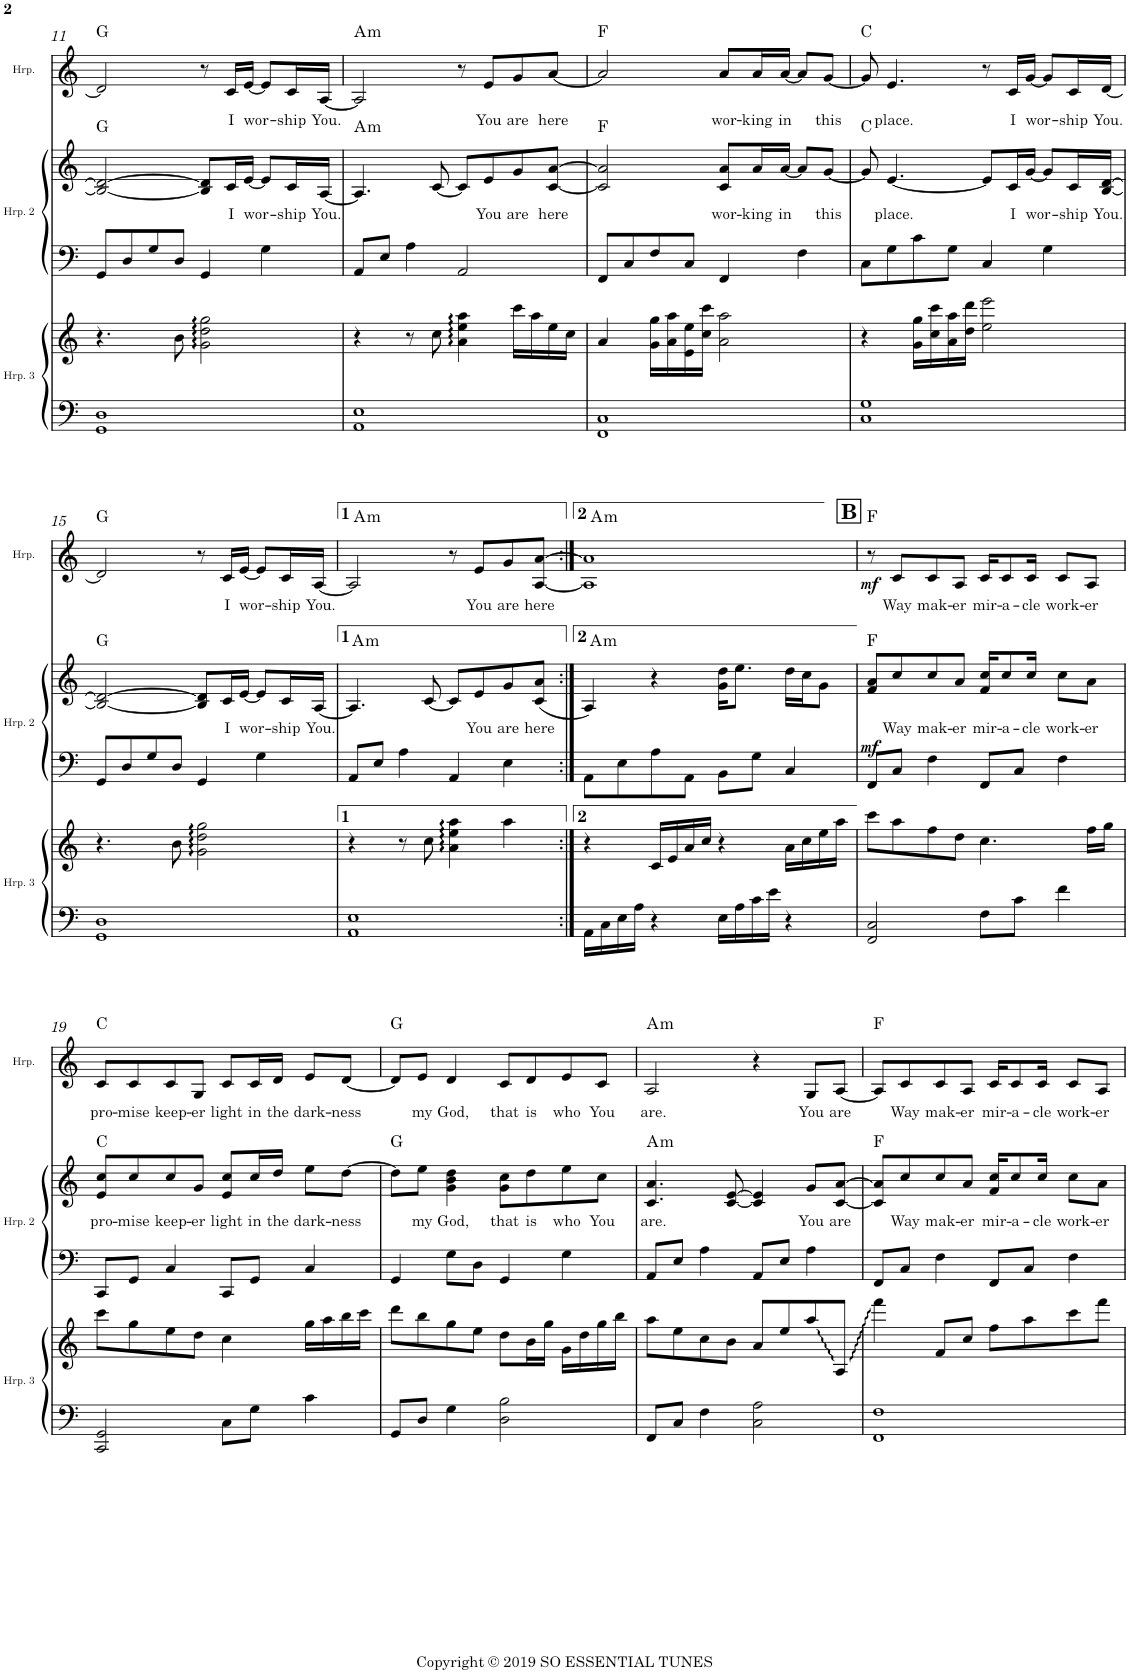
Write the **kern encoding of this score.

**kern	**kern	**kern	**kern	**text	**dynam	**harte	**kern	**text	**dynam	**harte
*part3	*part3	*part2	*part2	*part2	*part2	*part2	*part1	*part1	*part1	*part1
*staff5	*staff4	*staff3	*staff2	*staff2	*staff2/3	*	*staff1	*staff1	*staff1	*
*I"Harp 3	*	*I"Harp 2	*	*	*	*	*I"Harp 1	*	*	*
*I'Hrp. 3	*	*I'Hrp. 2	*	*	*	*	*I'Hrp.	*	*	*
!!LO:PB:g=z
*clefF4	*clefG2	*clefF4	*clefG2	*	*	*	*clefG2	*	*	*
*k[]	*k[]	*k[]	*k[]	*	*	*	*k[]	*	*	*
*M4/4	*M4/4	*M4/4	*M4/4	*	*	*	*M4/4	*	*	*
=11	=11	=11	=11	=11	=11	=11	=11	=11	=11	=11
1GG 1D	4.r	8GG/L	2B/_ 2d/_	.	.	G:maj	2d/]	.	.	G:maj
.	.	8D/	.	.	.	.	.	.	.	.
.	.	8G/	.	.	.	.	.	.	.	.
.	8b\	8D/J	.	.	.	.	.	.	.	.
.	2g\:: 2dd\:: 2gg\::	4GG/	8B/] 8d/]L	.	.	.	8r	.	.	.
!	!	!	!	!LO:LY:b	!	!	!	!LO:LY:b	!	!
.	.	.	16c/L	I	.	.	16c/LL	I	.	.
!	!	!	!	!LO:LY:b	!	!	!	!LO:LY:b	!	!
.	.	.	[16e/JJ	wor-	.	.	[16e/JJ	wor-	.	.
.	.	4G\	8e/L]	.	.	.	8e/L]	.	.	.
!	!	!	!	!LO:LY:b	!	!	!	!LO:LY:b	!	!
.	.	.	16c/L	-ship	.	.	16c/L	-ship	.	.
!	!	!	!	!LO:LY:b	!	!	!	!LO:LY:b	!	!
.	.	.	[16A/JJ	You.	.	.	[16A/JJ	You.	.	.
=12	=12	=12	=12	=12	=12	=12	=12	=12	=12	=12
!	!	!	!	!	!	!LO:H:kt=m	!	!	!	!LO:H:kt=m
1AA 1E	4r	8AA/L	4.A/]	.	.	A:min	2A/]	.	.	A:min
.	.	8E/J	.	.	.	.	.	.	.	.
.	8r	4A\	.	.	.	.	.	.	.	.
.	8cc\	.	[8c/	.	.	.	.	.	.	.
.	4a\:: 4ee\:: 4aa\::	2AA/	8c/L]	.	.	.	8r	.	.	.
!	!	!	!	!LO:LY:b	!	!	!	!LO:LY:b	!	!
.	.	.	8e/	You	.	.	8e/L	You	.	.
!	!	!	!	!LO:LY:b	!	!	!	!LO:LY:b	!	!
.	16ccc\LL	.	8g/	are	.	.	8g/	are	.	.
.	16aa\	.	.	.	.	.	.	.	.	.
!	!	!	!	!LO:LY:b	!	!	!	!LO:LY:b	!	!
.	16ee\	.	[8c/ [8a/J	here	.	.	[8a/J	here	.	.
.	16cc\JJ	.	.	.	.	.	.	.	.	.
=13	=13	=13	=13	=13	=13	=13	=13	=13	=13	=13
1FF 1C	4a/	8FF/L	2c/] 2a/]	.	.	F:maj	2a/]	.	.	F:maj
.	.	8C/	.	.	.	.	.	.	.	.
.	16g\ 16gg\LL	8F/	.	.	.	.	.	.	.	.
.	16a\ 16aa\	.	.	.	.	.	.	.	.	.
.	16e\ 16ee\	8C/J	.	.	.	.	.	.	.	.
.	16cc\ 16ccc\JJ	.	.	.	.	.	.	.	.	.
!	!	!	!	!LO:LY:b	!	!	!	!LO:LY:b	!	!
.	2a\ 2aa\	4FF/	8c/ 8a/L	wor-	.	.	8a/L	wor-	.	.
!	!	!	!	!LO:LY:b	!	!	!	!LO:LY:b	!	!
.	.	.	16a/L	-king	.	.	16a/L	-king	.	.
!	!	!	!	!LO:LY:b	!	!	!	!LO:LY:b	!	!
.	.	.	[16a/JJ	in	.	.	[16a/JJ	in	.	.
.	.	4F\	8a/L]	.	.	.	8a/L]	.	.	.
!	!	!	!	!LO:LY:b	!	!	!	!LO:LY:b	!	!
.	.	.	[8g/J	this	.	.	[8g/J	this	.	.
=14	=14	=14	=14	=14	=14	=14	=14	=14	=14	=14
1C 1G	4r	8C\L	8g/]	.	.	C:maj	8g/]	.	.	C:maj
!	!	!	!	!LO:LY:b	!	!	!	!LO:LY:b	!	!
.	.	8G\	[4.e/	place.	.	.	4.e/	place.	.	.
.	16g\ 16gg\LL	8c\	.	.	.	.	.	.	.	.
.	16cc\ 16ccc\	.	.	.	.	.	.	.	.	.
.	16a\ 16aa\	8G\J	.	.	.	.	.	.	.	.
.	16dd\ 16ddd\JJ	.	.	.	.	.	.	.	.	.
.	2ee\ 2eee\	4C/	8e/L]	.	.	.	8r	.	.	.
!	!	!	!	!LO:LY:b	!	!	!	!LO:LY:b	!	!
.	.	.	16c/L	I	.	.	16c/LL	I	.	.
!	!	!	!	!LO:LY:b	!	!	!	!LO:LY:b	!	!
.	.	.	[16g/JJ	wor-	.	.	[16g/JJ	wor-	.	.
.	.	4G\	8g/L]	.	.	.	8g/L]	.	.	.
!	!	!	!	!LO:LY:b	!	!	!	!LO:LY:b	!	!
.	.	.	16c/L	-ship	.	.	16c/L	-ship	.	.
!	!	!	!	!LO:LY:b	!	!	!	!LO:LY:b	!	!
.	.	.	[16B/ [16d/JJ	You.	.	.	[16d/JJ	You.	.	.
!!LO:LB:g=z
=15	=15	=15	=15	=15	=15	=15	=15	=15	=15	=15
1GG 1D	4.r	8GG/L	2B/_ 2d/_	.	.	G:maj	2d/]	.	.	G:maj
.	.	8D/	.	.	.	.	.	.	.	.
.	.	8G/	.	.	.	.	.	.	.	.
.	8b\	8D/J	.	.	.	.	.	.	.	.
.	2g\:: 2dd\:: 2gg\::	4GG/	8B/] 8d/]L	.	.	.	8r	.	.	.
!	!	!	!	!LO:LY:b	!	!	!	!LO:LY:b	!	!
.	.	.	16c/L	I	.	.	16c/LL	I	.	.
!	!	!	!	!LO:LY:b	!	!	!	!LO:LY:b	!	!
.	.	.	[16e/JJ	wor-	.	.	[16e/JJ	wor-	.	.
.	.	4G\	8e/L]	.	.	.	8e/L]	.	.	.
!	!	!	!	!LO:LY:b	!	!	!	!LO:LY:b	!	!
.	.	.	16c/L	-ship	.	.	16c/L	-ship	.	.
!	!	!	!	!LO:LY:b	!	!	!	!LO:LY:b	!	!
.	.	.	[16A/JJ	You.	.	.	[16A/JJ	You.	.	.
=16	=16	=16	=16	=16	=16	=16	=16	=16	=16	=16
!	!	!	!	!	!	!LO:H:kt=m	!	!	!	!LO:H:kt=m
1AA 1E	4r	8AA/L	4.A/]	.	.	A:min	2A/]	.	.	A:min
.	.	8E/J	.	.	.	.	.	.	.	.
.	8r	4A\	.	.	.	.	.	.	.	.
.	8cc\	.	[8c/	.	.	.	.	.	.	.
.	4a\:: 4ee\:: 4aa\::	4AA/	8c/L]	.	.	.	8r	.	.	.
!	!	!	!	!LO:LY:b	!	!	!	!LO:LY:b	!	!
.	.	.	8e/	You	.	.	8e/L	You	.	.
!	!	!	!	!LO:LY:b	!	!	!	!LO:LY:b	!	!
.	4aa\	4E\	8g/	are	.	.	8g/	are	.	.
!	!	!	!	!LO:LY:b	!	!	!	!LO:LY:b	!	!
.	.	.	(<8c/ 8a/J	here	.	.	[8A/ [8a/J	here	.	.
=17:|!	=17:|!	=17:|!	=17:|!	=17:|!	=17:|!	=17:|!	=17:|!	=17:|!	=17:|!	=17:|!
!	!	!	!	!	!	!LO:H:kt=m	!	!	!	!LO:H:kt=m
16AA\LL	4r	8AA\L	4A/)	.	.	A:min	1A] 1a]	.	.	A:min
16C\	.	.	.	.	.	.	.	.	.	.
16E\	.	8E\	.	.	.	.	.	.	.	.
16A\JJ	.	.	.	.	.	.	.	.	.	.
4r	16c/LL	8A\	4r	.	.	.	.	.	.	.
.	16e/	.	.	.	.	.	.	.	.	.
.	16a/	8AA\J	.	.	.	.	.	.	.	.
.	16cc/JJ	.	.	.	.	.	.	.	.	.
16E\LL	4r	8BB\L	16g\ 16dd\KL	.	.	.	.	.	.	.
16A\	.	.	8.ee\J	.	.	.	.	.	.	.
16c\	.	8G\J	.	.	.	.	.	.	.	.
16e\JJ	.	.	.	.	.	.	.	.	.	.
4r	16a\LL	4C/	16dd\LL	.	.	.	.	.	.	.
.	16cc\	.	16cc\J	.	.	.	.	.	.	.
.	16ee\	.	8g\J	.	.	.	.	.	.	.
.	16aa\JJ	.	.	.	.	.	.	.	.	.
!!LO:REH:place=s1:a:B:cj:fs=14:t=B
=18	=18	=18	=18	=18	=18	=18	=18	=18	=18	=18
!	!	!	!	!	!LO:DY:b	!	!	!	!LO:DY:b	!
2FF/ 2C/	8ccc\L	8FF/L	8f/ 8a/L	.	mf	F:maj	8r	.	mf	F:maj
!	!	!	!	!LO:LY:b	!	!	!	!LO:LY:b	!	!
.	8aa\	8C/J	8cc/	Way	.	.	8c/L	Way	.	.
!	!	!	!	!LO:LY:b	!	!	!	!LO:LY:b	!	!
.	8ff\	4F\	8cc/	mak-	.	.	8c/	mak-	.	.
!	!	!	!	!LO:LY:b	!	!	!	!LO:LY:b	!	!
.	8dd\J	.	8a/J	-er	.	.	8A/J	-er	.	.
!	!	!	!	!LO:LY:b	!	!	!	!LO:LY:b	!	!
8F\L	4.cc\	8FF/L	16f/ 16cc/KL	mir-	.	.	16c/KL	mir-	.	.
!	!	!	!	!LO:LY:b	!	!	!	!LO:LY:b	!	!
.	.	.	8cc/	-a-	.	.	8c/	-a-	.	.
8c\J	.	8C/J	.	.	.	.	.	.	.	.
!	!	!	!	!LO:LY:b	!	!	!	!LO:LY:b	!	!
.	.	.	16cc/Jk	-cle	.	.	16c/Jk	-cle	.	.
!	!	!	!	!LO:LY:b	!	!	!	!LO:LY:b	!	!
4f\	.	4F\	8cc\L	work-	.	.	8c/L	work-	.	.
!	!	!	!	!LO:LY:b	!	!	!	!LO:LY:b	!	!
.	16ff\LL	.	8a\J	-er	.	.	8A/J	-er	.	.
.	16gg\JJ	.	.	.	.	.	.	.	.	.
!!LO:LB:g=z
=19	=19	=19	=19	=19	=19	=19	=19	=19	=19	=19
!	!	!	!	!LO:LY:b	!	!	!	!LO:LY:b	!	!
2CC/ 2GG/	8ccc\L	8CC/L	8e/ 8cc/L	pro-	.	C:maj	8c/L	pro-	.	C:maj
!	!	!	!	!LO:LY:b	!	!	!	!LO:LY:b	!	!
.	8gg\	8GG/J	8cc/	-mise	.	.	8c/	-mise	.	.
!	!	!	!	!LO:LY:b	!	!	!	!LO:LY:b	!	!
.	8ee\	4C/	8cc/	keep-	.	.	8c/	keep-	.	.
!	!	!	!	!LO:LY:b	!	!	!	!LO:LY:b	!	!
.	8dd\J	.	8g/J	-er	.	.	8G/J	-er	.	.
!	!	!	!	!LO:LY:b	!	!	!	!LO:LY:b	!	!
8C\L	4cc\	8CC/L	8e/ 8cc/L	light	.	.	8c/L	light	.	.
!	!	!	!	!LO:LY:b	!	!	!	!LO:LY:b	!	!
8G\J	.	8GG/J	16cc/L	in	.	.	16c/L	in	.	.
!	!	!	!	!LO:LY:b	!	!	!	!LO:LY:b	!	!
.	.	.	16dd/JJ	the	.	.	16d/JJ	the	.	.
!	!	!	!	!LO:LY:b	!	!	!	!LO:LY:b	!	!
4c\	16gg\LL	4C/	8ee\L	dark-	.	.	8e/L	dark-	.	.
.	16aa\	.	.	.	.	.	.	.	.	.
!	!	!	!	!LO:LY:b	!	!	!	!LO:LY:b	!	!
.	16bb\	.	[8dd\J	-ness	.	.	[8d/J	-ness	.	.
.	16ccc\JJ	.	.	.	.	.	.	.	.	.
=20	=20	=20	=20	=20	=20	=20	=20	=20	=20	=20
8GG/L	8ddd\L	4GG/	8dd\L]	.	.	G:maj	8d/L]	.	.	G:maj
!	!	!	!	!LO:LY:b	!	!	!	!LO:LY:b	!	!
8D/J	8bb\	.	8ee\J	my	.	.	8e/J	my	.	.
!	!	!	!	!LO:LY:b	!	!	!	!LO:LY:b	!	!
4G\	8gg\	8G\L	4g\ 4b\ 4dd\	God,	.	.	4d/	God,	.	.
.	8ee\J	8D\J	.	.	.	.	.	.	.	.
!	!	!	!	!LO:LY:b	!	!	!	!LO:LY:b	!	!
2D\ 2B\	8dd\L	4GG/	8g\ 8cc\L	that	.	.	8c/L	that	.	.
!	!	!	!	!LO:LY:b	!	!	!	!LO:LY:b	!	!
.	16b\L	.	8dd\	is	.	.	8d/	is	.	.
.	16gg\JJ	.	.	.	.	.	.	.	.	.
!	!	!	!	!LO:LY:b	!	!	!	!LO:LY:b	!	!
.	16g\LL	4G\	8ee\	who	.	.	8e/	who	.	.
.	16dd\	.	.	.	.	.	.	.	.	.
!	!	!	!	!LO:LY:b	!	!	!	!LO:LY:b	!	!
.	16gg\	.	8cc\J	You	.	.	8c/J	You	.	.
.	16bb\JJ	.	.	.	.	.	.	.	.	.
=21	=21	=21	=21	=21	=21	=21	=21	=21	=21	=21
!	!	!	!	!LO:LY:b	!	!LO:H:kt=m	!	!LO:LY:b	!	!LO:H:kt=m
8FF/L	8aa\L	8AA/L	4.c/ 4.a/	are.	.	A:min	2A/	are.	.	A:min
8C/J	8ee\	8E/J	.	.	.	.	.	.	.	.
4F\	8cc\	4A\	.	.	.	.	.	.	.	.
.	8b\J	.	[8c/ [8e/	.	.	.	.	.	.	.
2C\ 2A\	8a/L	8AA/L	4c/] 4e/]	.	.	.	4r	.	.	.
.	8ee/	8E/J	.	.	.	.	.	.	.	.
!	!	!	!	!LO:LY:b	!	!	!	!LO:LY:b	!	!
.	8aa/	4A\	8g/L	You	.	.	8G/L	You	.	.
!	!	!	!	!LO:LY:b	!	!	!	!LO:LY:b	!	!
.	8A/J	.	[8c/ [8a/J	are	.	.	[8A/J	are	.	.
=22	=22	=22	=22	=22	=22	=22	=22	=22	=22	=22
1FF 1F	4fff\	8FF/L	8c/] 8a/]L	.	.	F:maj	8A/L]	.	.	F:maj
!	!	!	!	!LO:LY:b	!	!	!	!LO:LY:b	!	!
.	.	8C/J	8cc/	Way	.	.	8c/	Way	.	.
!	!	!	!	!LO:LY:b	!	!	!	!LO:LY:b	!	!
.	8f/L	4F\	8cc/	mak-	.	.	8c/	mak-	.	.
!	!	!	!	!LO:LY:b	!	!	!	!LO:LY:b	!	!
.	8cc/J	.	8a/J	-er	.	.	8A/J	-er	.	.
!	!	!	!	!LO:LY:b	!	!	!	!LO:LY:b	!	!
.	8ff\L	8FF/L	16f/ 16cc/KL	mir-	.	.	16c/KL	mir-	.	.
!	!	!	!	!LO:LY:b	!	!	!	!LO:LY:b	!	!
.	.	.	8cc/	-a-	.	.	8c/	-a-	.	.
.	8aa\	8C/J	.	.	.	.	.	.	.	.
!	!	!	!	!LO:LY:b	!	!	!	!LO:LY:b	!	!
.	.	.	16cc/Jk	-cle	.	.	16c/Jk	-cle	.	.
!	!	!	!	!LO:LY:b	!	!	!	!LO:LY:b	!	!
.	8ccc\	4F\	8cc\L	work-	.	.	8c/L	work-	.	.
!	!	!	!	!LO:LY:b	!	!	!	!LO:LY:b	!	!
.	8fff\J	.	8a\J	-er	.	.	8A/J	-er	.	.
=	=	=	=	=	=	=	=	=	=	=
*-	*-	*-	*-	*-	*-	*-	*-	*-	*-	*-
